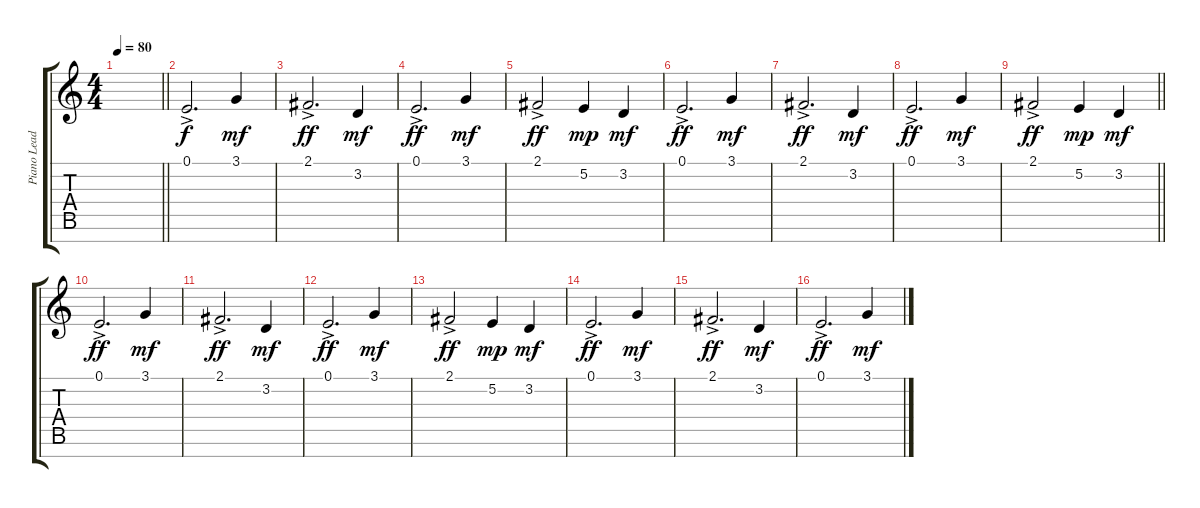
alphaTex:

\track ("Piano Leads" "Piano Lead") {instrument electricgrandpiano}
\staff {score tabs}
\tuning (E4 B3 G3 D3 A2 E2 B1) {hide}
\ts (4 4)
\tempo 80
\clef g2
\barLineRight lightlight
\ks c
|
\section ("" "")
0.1{ac}.2{d} 3.1.4{dy mf} |
2.1{ac}.2{d dy ff} 3.2.4{dy mf} |
0.1{ac}.2{d dy ff} 3.1.4{dy mf} |
2.1{ac}.2{dy ff} 5.2.4{dy mp} 3.2.4{dy mf} |
0.1{ac}.2{d dy ff} 3.1.4{dy mf} |
2.1{ac}.2{d dy ff} 3.2.4{dy mf} |
0.1{ac}.2{d dy ff} 3.1.4{dy mf} |
\barLineRight lightlight
2.1{ac}.2{dy ff} 5.2.4{dy mp} 3.2.4{dy mf} |
\section ("" "")
0.1{ac}.2{d dy ff} 3.1.4{dy mf} |
2.1{ac}.2{d dy ff} 3.2.4{dy mf} |
0.1{ac}.2{d dy ff} 3.1.4{dy mf} |
2.1{ac}.2{dy ff} 5.2.4{dy mp} 3.2.4{dy mf} |
0.1{ac}.2{d dy ff} 3.1.4{dy mf} |
2.1{ac}.2{d dy ff} 3.2.4{dy mf} |
0.1{ac}.2{d dy ff} 3.1.4{dy mf}
